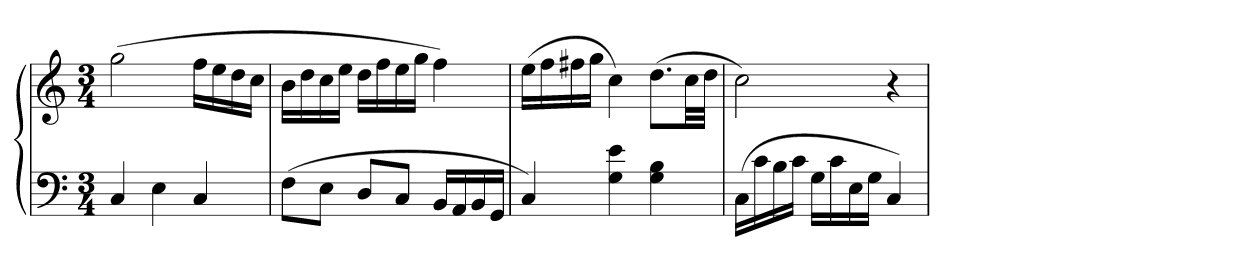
**kern	**kern
*part1	*part1
*staff2	*staff1
*clefF4	*clefG2
*k[]	*k[]
*M3/4	*M3/4
=	=
4C	(2gg
4E	.
4C	16ffLL
.	16ee
.	16dd
.	16ccJJ
=31	=31
(8FL	16bLL
.	16dd
8EJ	16cc
.	16eeJJ
8DL	16ddLL
.	16ff
8CJ	16ee
.	16ggJJ
16BBLL	4ff)
16AA	.
16BB	.
16GGJJ	.
=32	=32
4C)	(16eeLL
.	16ff
.	16ff#X
.	16ggJJ
4G 4e	4cc)
4G 4B	(8.ddL
.	32ccLL
.	32ddJJJ
=33	=33
(16CLL	2cc)
16c	.
16B	.
16cJJ	.
16GLL	.
16c	.
16E	.
16GJJ	.
4C)	4r
=	=
*-	*-
